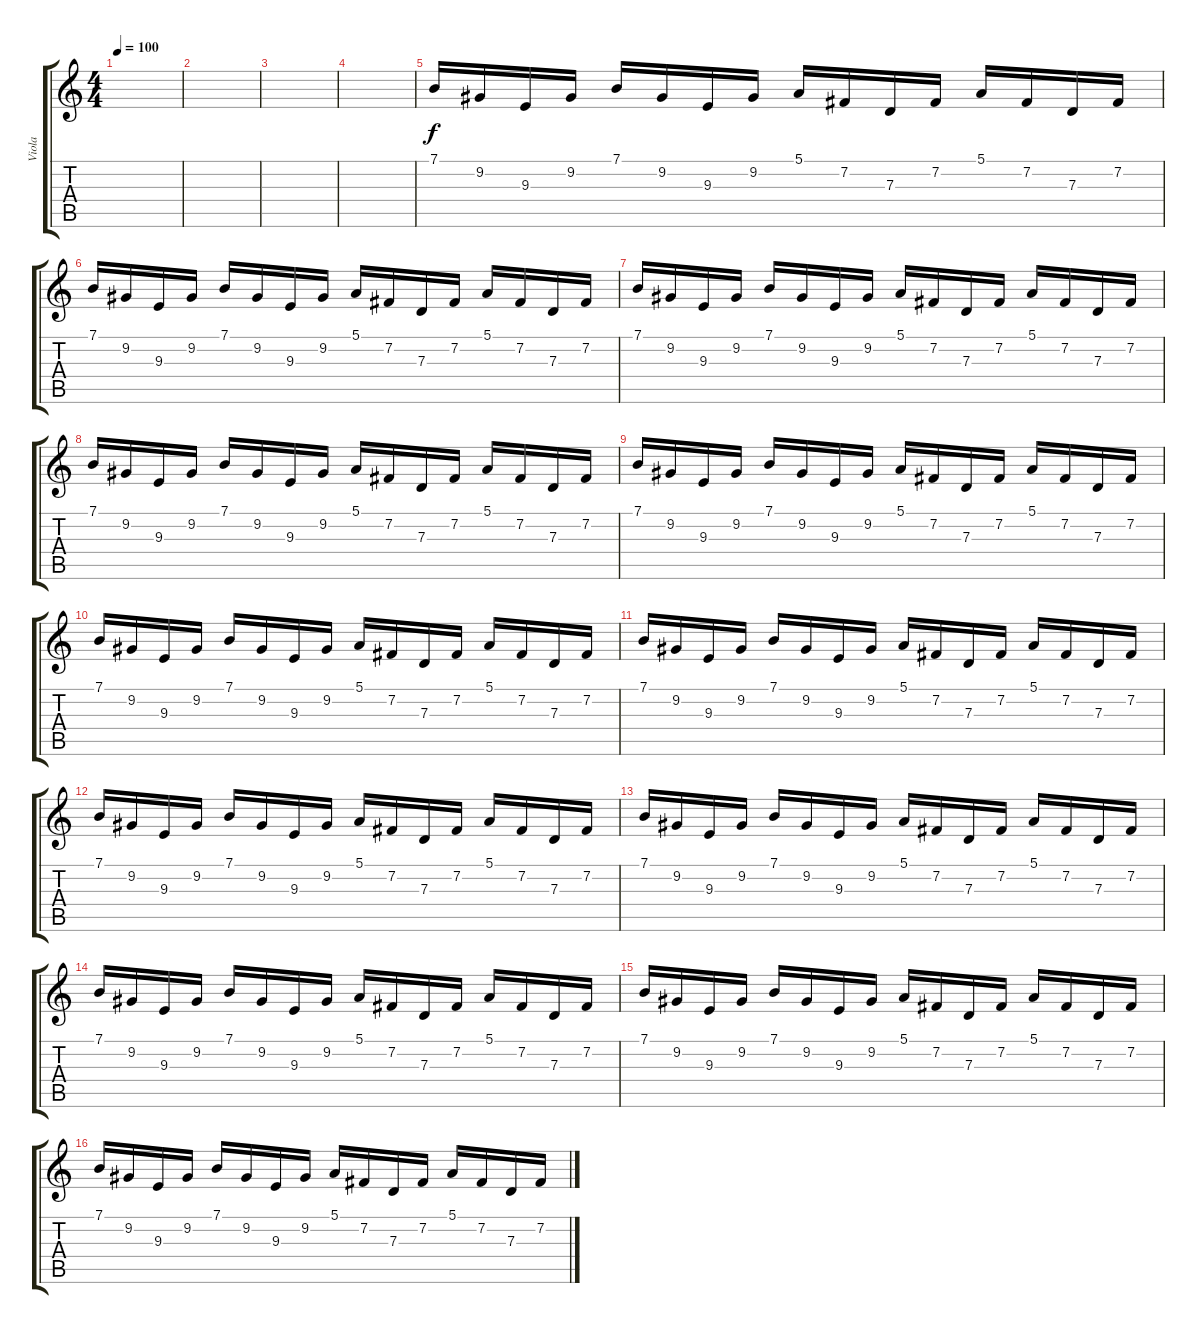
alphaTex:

\track ("Viola" "Viola") {instrument viola}
\staff {score tabs}
\tuning (E4 B3 G3 D3 A2 E2) {hide}
\ts (4 4)
\tempo 100
\clef g2
\ks c
|
|
|
|
7.1.16 9.2.16 9.3.16 9.2.16 7.1.16 9.2.16 9.3.16 9.2.16 5.1.16 7.2.16 7.3.16 7.2.16 5.1.16 7.2.16 7.3.16 7.2.16 |
7.1.16 9.2.16 9.3.16 9.2.16 7.1.16 9.2.16 9.3.16 9.2.16 5.1.16 7.2.16 7.3.16 7.2.16 5.1.16 7.2.16 7.3.16 7.2.16 |
7.1.16 9.2.16 9.3.16 9.2.16 7.1.16 9.2.16 9.3.16 9.2.16 5.1.16 7.2.16 7.3.16 7.2.16 5.1.16 7.2.16 7.3.16 7.2.16 |
7.1.16 9.2.16 9.3.16 9.2.16 7.1.16 9.2.16 9.3.16 9.2.16 5.1.16 7.2.16 7.3.16 7.2.16 5.1.16 7.2.16 7.3.16 7.2.16 |
7.1.16 9.2.16 9.3.16 9.2.16 7.1.16 9.2.16 9.3.16 9.2.16 5.1.16 7.2.16 7.3.16 7.2.16 5.1.16 7.2.16 7.3.16 7.2.16 |
7.1.16 9.2.16 9.3.16 9.2.16 7.1.16 9.2.16 9.3.16 9.2.16 5.1.16 7.2.16 7.3.16 7.2.16 5.1.16 7.2.16 7.3.16 7.2.16 |
7.1.16{instrument viola} 9.2.16 9.3.16 9.2.16 7.1.16 9.2.16 9.3.16 9.2.16 5.1.16 7.2.16 7.3.16 7.2.16 5.1.16 7.2.16 7.3.16 7.2.16 |
7.1.16{instrument viola} 9.2.16 9.3.16 9.2.16 7.1.16 9.2.16 9.3.16 9.2.16 5.1.16 7.2.16 7.3.16 7.2.16 5.1.16 7.2.16 7.3.16 7.2.16 |
7.1.16{instrument viola} 9.2.16 9.3.16 9.2.16 7.1.16 9.2.16 9.3.16 9.2.16 5.1.16 7.2.16 7.3.16 7.2.16 5.1.16 7.2.16 7.3.16 7.2.16 |
7.1.16{instrument viola} 9.2.16 9.3.16 9.2.16 7.1.16 9.2.16 9.3.16 9.2.16 5.1.16 7.2.16 7.3.16 7.2.16 5.1.16 7.2.16 7.3.16 7.2.16 |
7.1.16{instrument viola} 9.2.16 9.3.16 9.2.16 7.1.16 9.2.16 9.3.16 9.2.16 5.1.16 7.2.16 7.3.16 7.2.16 5.1.16 7.2.16 7.3.16 7.2.16 |
7.1.16{instrument viola} 9.2.16 9.3.16 9.2.16 7.1.16 9.2.16 9.3.16 9.2.16 5.1.16 7.2.16 7.3.16 7.2.16 5.1.16 7.2.16 7.3.16 7.2.16
